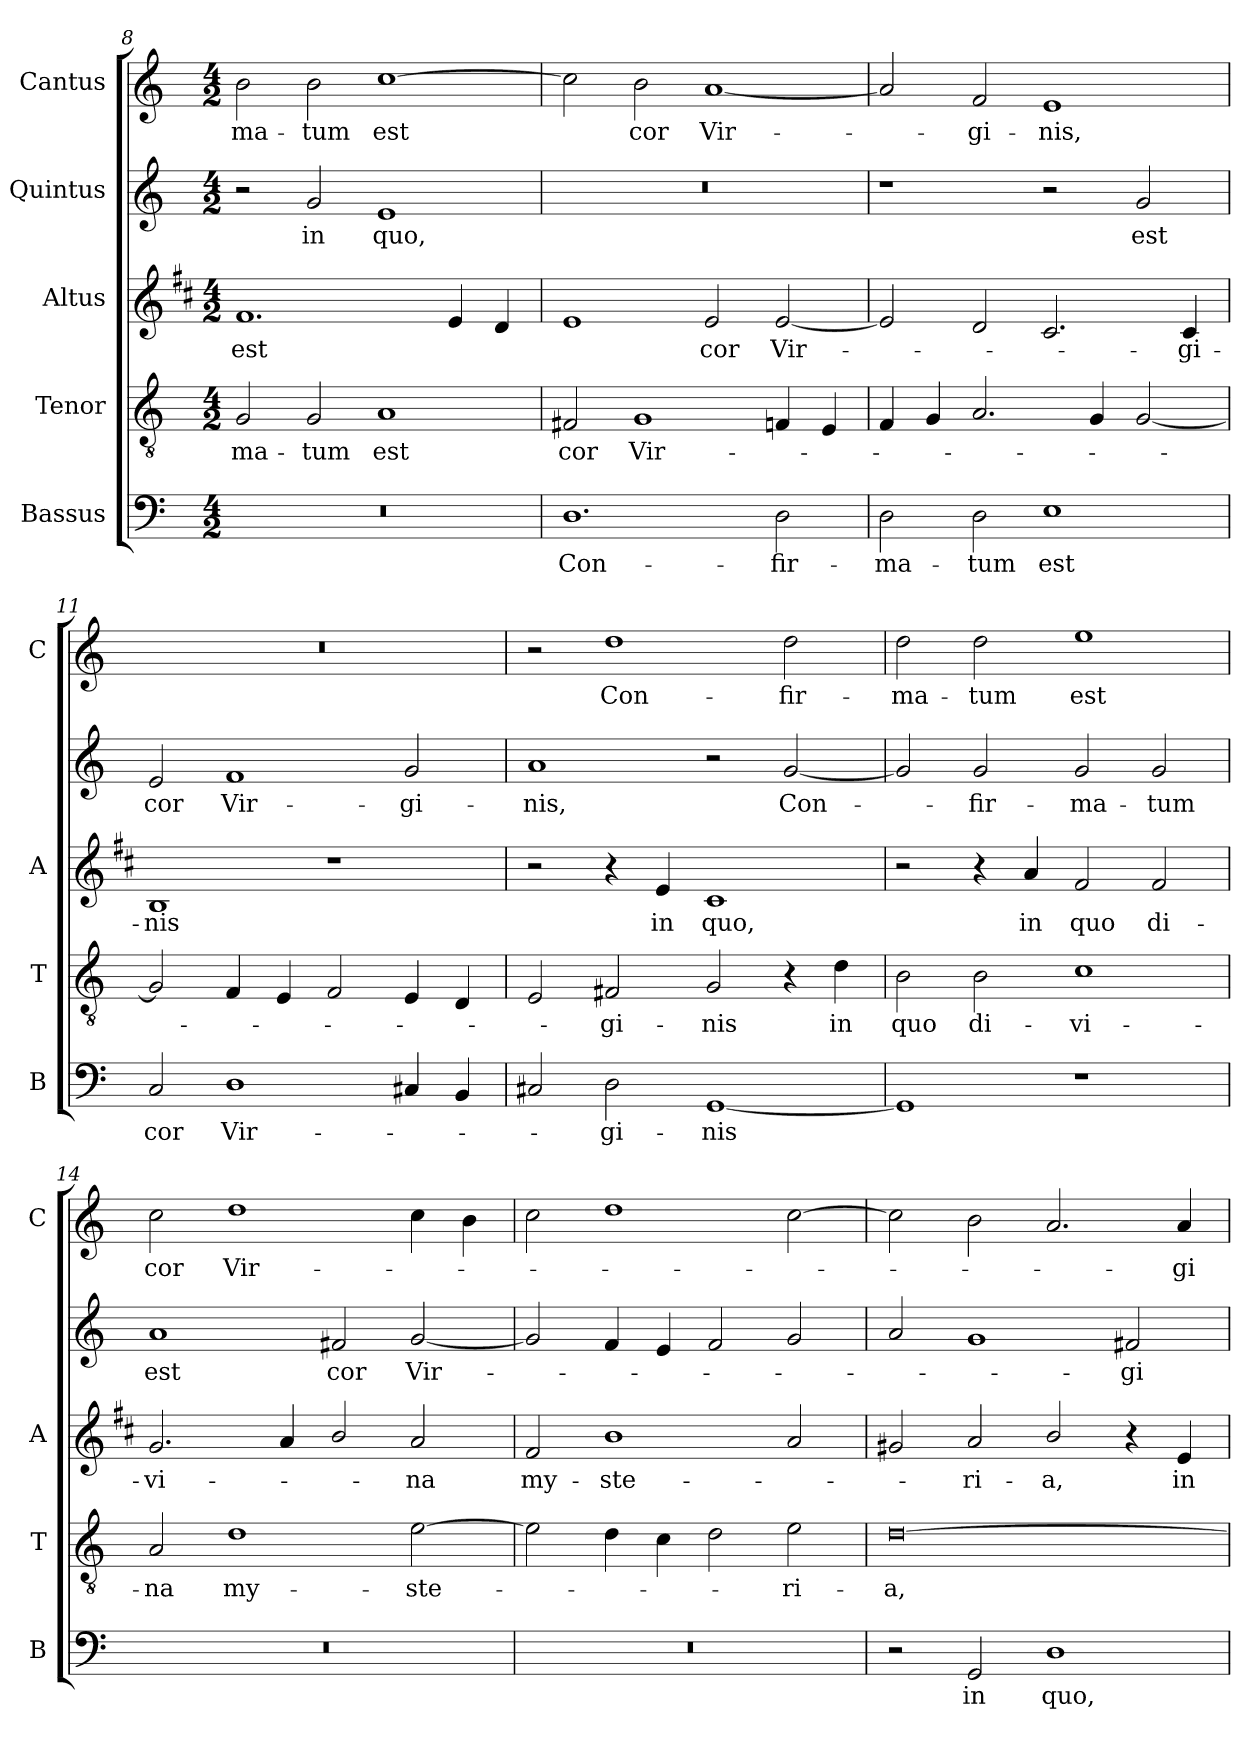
**kern	**text	**kern	**text	**kern	**text	**kern	**text	**kern	**text
*part5	*part5	*part4	*part4	*part3	*part3	*part2	*part2	*part1	*part1
*staff5	*staff5	*staff4	*staff4	*staff3	*staff3	*staff2	*staff2	*staff1	*staff1
*I"Bassus	*	*I"Tenor	*	*I"Altus	*	*I"Quintus	*	*I"Cantus	*
*I'B	*	*I'T	*	*I'A	*	*	*	*I'C	*
*clefF4	*	*clefGv2	*	*clefG2	*	*clefG2	*	*clefG2	*
*	*	*	*	*ITrd1c2	*	*	*	*	*
*k[]	*	*k[]	*	*k[]	*	*k[]	*	*k[]	*
*C:	*	*C:	*	*C:	*	*C:	*	*C:	*
*M4/2	*	*M4/2	*	*M4/2	*	*M4/2	*	*M4/2	*
=8	=8	=8	=8	=8	=8	=8	=8	=8	=8
!	!	!	!LO:LY:b	!	!LO:LY:b	!	!	!	!LO:LY:b
0r	.	2G/	-ma-	1.e	est	2r	.	2b\	-ma-
!	!	!	!LO:LY:b	!	!	!	!LO:LY:b	!	!LO:LY:b
.	.	2G/	-tum	.	.	2g/	in	2b\	-tum
!	!	!	!LO:LY:b	!	!	!	!LO:LY:b	!	!LO:LY:b
.	.	1A	est	.	.	1e	quo,	[1cc	est
.	.	.	.	4d/	.	.	.	.	.
.	.	.	.	4c/	.	.	.	.	.
=9	=9	=9	=9	=9	=9	=9	=9	=9	=9
!	!LO:LY:b	!	!LO:LY:b	!	!	!	!	!	!
1.D	Con-	2F#X/	cor	1d	.	0r	.	2cc\]	.
!	!	!	!LO:LY:b	!	!	!	!	!	!LO:LY:b
.	.	1G	Vir-	.	.	.	.	2b\	cor
!	!	!	!	!	!LO:LY:b	!	!	!	!LO:LY:b
.	.	.	.	2d/	cor	.	.	[1a	Vir-
!	!LO:LY:b	!	!	!	!LO:LY:b	!	!	!	!
2D\	-fir-	4Fn/	.	[2d/	Vir-	.	.	.	.
.	.	4E/	.	.	.	.	.	.	.
=10	=10	=10	=10	=10	=10	=10	=10	=10	=10
!	!LO:LY:b	!	!	!	!	!	!	!	!
2D\	-ma-	4F/	.	2d/]	.	1r	.	2a/]	.
.	.	4G/	.	.	.	.	.	.	.
!	!LO:LY:b	!	!	!	!	!	!	!	!LO:LY:b
2D\	-tum	2.A/	.	2c/	.	.	.	2f/	-gi-
!	!LO:LY:b	!	!	!	!	!	!	!	!LO:LY:b
1E	est	.	.	2.B/	.	2r	.	1e	-nis,
.	.	4G/	.	.	.	.	.	.	.
!	!	!	!	!	!	!	!LO:LY:b	!	!
.	.	[2G/	.	.	.	2g/	est	.	.
!	!	!	!	!	!LO:LY:b	!	!	!	!
.	.	.	.	4B/	-gi-	.	.	.	.
=11	=11	=11	=11	=11	=11	=11	=11	=11	=11
!	!LO:LY:b	!	!	!	!LO:LY:b	!	!LO:LY:b	!	!
2C/	cor	2G/]	.	1A	-nis	2e/	cor	0r	.
!	!LO:LY:b	!	!	!	!	!	!LO:LY:b	!	!
1D	Vir-	4F/	.	.	.	1f	Vir-	.	.
.	.	4E/	.	.	.	.	.	.	.
.	.	2F/	.	1r	.	.	.	.	.
!	!	!	!	!	!	!	!LO:LY:b	!	!
4C#X/	.	4E/	.	.	.	2g/	-gi-	.	.
4BB/	.	4D/	.	.	.	.	.	.	.
!!LO:LB:g=z
=12	=12	=12	=12	=12	=12	=12	=12	=12	=12
!	!	!	!	!	!	!	!LO:LY:b	!	!
2C#X/	.	2E/	.	2r	.	1a	-nis,	2r	.
!	!LO:LY:b	!	!LO:LY:b	!	!	!	!	!	!LO:LY:b
2D\	-gi-	2F#X/	-gi-	4r	.	.	.	1dd	Con-
!	!	!	!	!	!LO:LY:b	!	!	!	!
.	.	.	.	4d/	in	.	.	.	.
!	!LO:LY:b	!	!LO:LY:b	!	!LO:LY:b	!	!	!	!
[1GG	-nis	2G/	-nis	1B	quo,	2r	.	.	.
!	!	!	!	!	!	!	!LO:LY:b	!	!LO:LY:b
.	.	4r	.	.	.	[2g/	Con-	2dd\	-fir-
!	!	!	!LO:LY:b	!	!	!	!	!	!
.	.	4d\	in	.	.	.	.	.	.
=13	=13	=13	=13	=13	=13	=13	=13	=13	=13
!	!	!	!LO:LY:b	!	!	!	!	!	!LO:LY:b
1GG]	.	2B\	quo	2r	.	2g/]	.	2dd\	-ma-
!	!	!	!LO:LY:b	!	!	!	!LO:LY:b	!	!LO:LY:b
.	.	2B\	di-	4r	.	2g/	-fir-	2dd\	-tum
!	!	!	!	!	!LO:LY:b	!	!	!	!
.	.	.	.	4g/	in	.	.	.	.
!	!	!	!LO:LY:b	!	!LO:LY:b	!	!LO:LY:b	!	!LO:LY:b
1r	.	1c	-vi-	2e/	quo	2g/	-ma-	1ee	est
!	!	!	!	!	!LO:LY:b	!	!LO:LY:b	!	!
.	.	.	.	2e/	di-	2g/	-tum	.	.
=14	=14	=14	=14	=14	=14	=14	=14	=14	=14
!	!	!	!LO:LY:b	!	!LO:LY:b	!	!LO:LY:b	!	!LO:LY:b
0r	.	2A/	-na	2.f/	-vi-	1a	est	2cc\	cor
!	!	!	!LO:LY:b	!	!	!	!	!	!LO:LY:b
.	.	1d	my-	.	.	.	.	1dd	Vir-
.	.	.	.	4g/	.	.	.	.	.
!	!	!	!	!	!	!	!LO:LY:b	!	!
.	.	.	.	2a/	.	2f#X/	cor	.	.
!	!	!	!LO:LY:b	!	!LO:LY:b	!	!LO:LY:b	!	!
.	.	[2e\	-ste-	2g/	-na	[2g/	Vir-	4cc\	.
.	.	.	.	.	.	.	.	4b\	.
=15	=15	=15	=15	=15	=15	=15	=15	=15	=15
!	!	!	!	!	!LO:LY:b	!	!	!	!
0r	.	2e\]	.	2e/	my-	2g/]	.	2cc\	.
!	!	!	!	!	!LO:LY:b	!	!	!	!
.	.	4d\	.	1a	-ste-	4f/	.	1dd	.
.	.	4c\	.	.	.	4e/	.	.	.
.	.	2d\	.	.	.	2f/	.	.	.
!	!	!	!LO:LY:b	!	!	!	!	!	!
.	.	2e\	-ri-	2g/	.	2g/	.	[2cc\	.
=16	=16	=16	=16	=16	=16	=16	=16	=16	=16
!	!	!	!LO:LY:b	!	!	!	!	!	!
2r	.	[0d	-a,	2f#X/	.	2a/	.	2cc\]	.
!	!LO:LY:b	!	!	!	!LO:LY:b	!	!	!	!
2GG/	in	.	.	2g/	-ri-	1g	.	2b\	.
!	!LO:LY:b	!	!	!	!LO:LY:b	!	!	!	!
1D	quo,	.	.	2a/	-a,	.	.	2.a/	.
!	!	!	!	!	!	!	!LO:LY:b	!	!
.	.	.	.	4r	.	2f#X/	-gi-	.	.
!	!	!	!	!	!LO:LY:b	!	!	!	!LO:LY:b
.	.	.	.	4d/	in	.	.	4a/	-gi-
=	=	=	=	=	=	=	=	=	=
*-	*-	*-	*-	*-	*-	*-	*-	*-	*-
